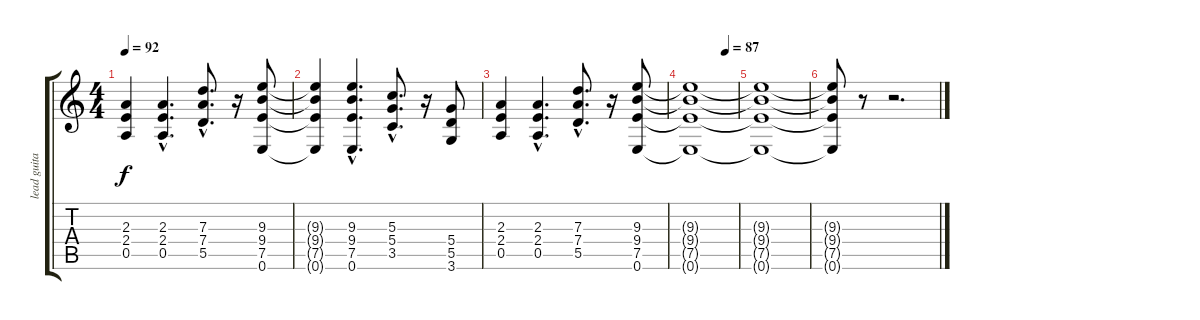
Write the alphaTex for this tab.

\track ("lead guitar" "lead guita") {instrument overdrivenguitar}
\staff {score tabs}
\tuning (E4 B3 G3 D3 A2 E2) {hide}
\ts (4 4)
\tempo 92
\clef g2
\ks c
(2.3 2.4 0.5).4{dy f} (2.3{hac} 2.4{hac} 0.5{hac}).4{d} (7.3{hac} 7.4{hac} 5.5{hac}).8{d} r.16 (9.3 9.4 7.5 0.6).8 |
(9.3{t} 9.4{t} 7.5{t} 0.6{t}).4 (9.3{hac} 9.4{hac} 7.5{hac} 0.6{hac}).4{d} (5.3{hac} 5.4{hac} 3.5{hac}).8{d} r.16 (5.4 5.5 3.6).8 |
(2.3 2.4 0.5).4 (2.3{hac} 2.4{hac} 0.5{hac}).4{d} (7.3{hac} 7.4{hac} 5.5{hac}).8{d} r.16 (9.3 9.4 7.5 0.6).8{volume 0} |
\tempo (87 0.75)
(9.3{t} 9.4{t} 7.5{t} 0.6{t}).1 |
(9.3{t} 9.4{t} 7.5{t} 0.6{t}).1 |
(9.3{t} 9.4{t} 7.5{t} 0.6{t}).8 r.8 r.2{d}
